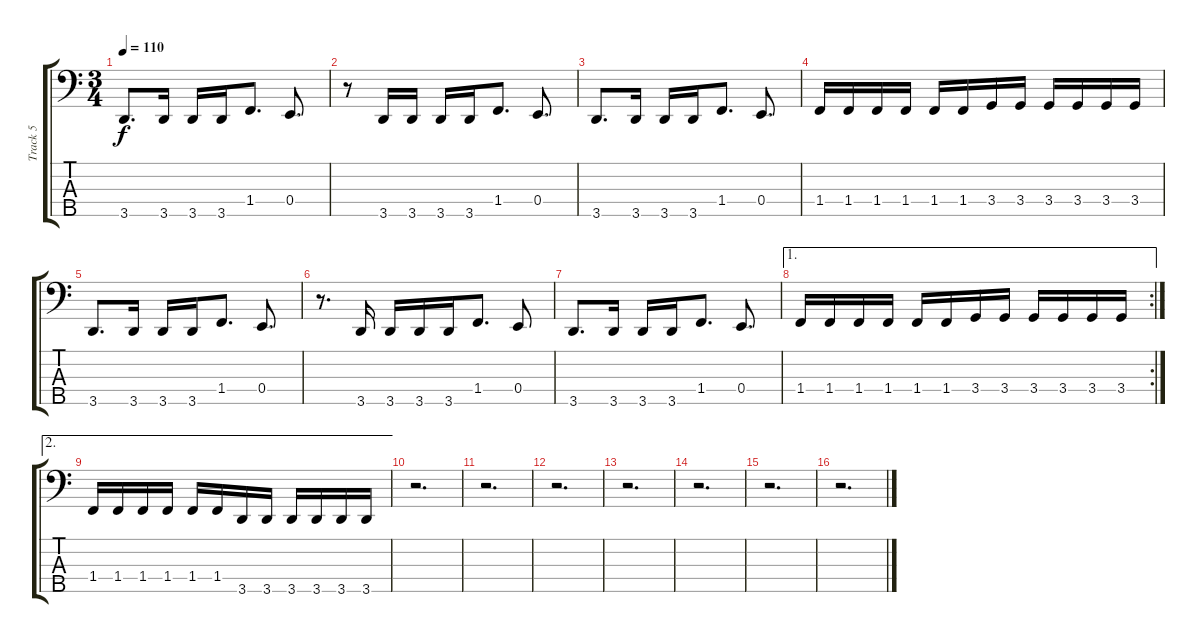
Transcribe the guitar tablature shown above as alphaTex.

\track ("Track 5" "Track 5") {instrument electricbasspick}
\staff {score tabs}
\tuning (G2 D2 A1 E1 B0) {hide}
\ts (3 4)
\tempo 110
\clef f4
\ks c
3.5.8{d dy f} 3.5.16 3.5.16 3.5.16 1.4.8{d} 0.4.8{d} |
r.8 3.5.16 3.5.16 3.5.16 3.5.16 1.4.8{d} 0.4.8{d} |
3.5.8{d} 3.5.16 3.5.16 3.5.16 1.4.8{d} 0.4.8{d} |
1.4.16 1.4.16 1.4.16 1.4.16 1.4.16 1.4.16 3.4.16 3.4.16 3.4.16 3.4.16 3.4.16 3.4.16 |
3.5.8{d} 3.5.16 3.5.16 3.5.16 1.4.8{d} 0.4.8{d} |
r.8{d} 3.5.16 3.5.16 3.5.16 3.5.16 1.4.8{d} 0.4.8 |
3.5.8{d} 3.5.16 3.5.16 3.5.16 1.4.8{d} 0.4.8{d} |
\ae 1
\rc 2
1.4.16 1.4.16 1.4.16 1.4.16 1.4.16 1.4.16 3.4.16 3.4.16 3.4.16 3.4.16 3.4.16 3.4.16 |
\ae 2
1.4.16 1.4.16 1.4.16 1.4.16 1.4.16 1.4.16 3.5.16 3.5.16 3.5.16 3.5.16 3.5.16 3.5.16 |
r.2{d} |
r.2{d} |
r.2{d} |
r.2{d} |
r.2{d} |
r.2{d} |
r.2{d}
